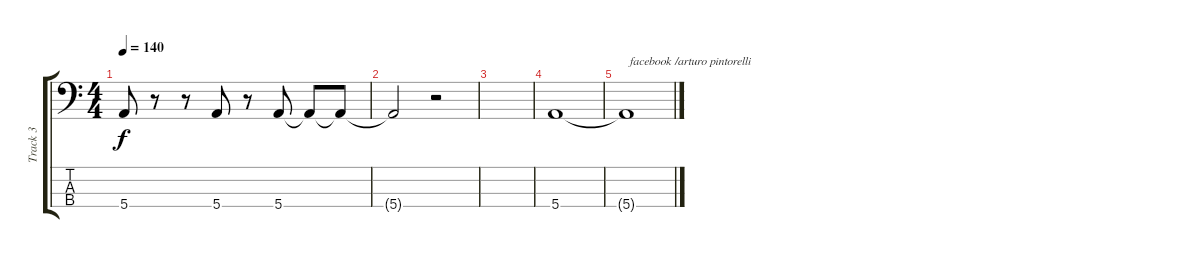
\track ("Track 3" "Track 3") {instrument electricbasspick}
\staff {score tabs}
\tuning (G2 D2 A1 E1) {hide}
\ts (4 4)
\tempo 140
\clef f4
\ks c
5.4.8{dy f} r.8 r.8 5.4.8 r.8 5.4.8 5.4{t}.8 5.4{t}.8 |
5.4{t}.2 r.2 |
|
5.4.1 |
5.4{t}.1{txt " facebook /arturo pintorelli"}
